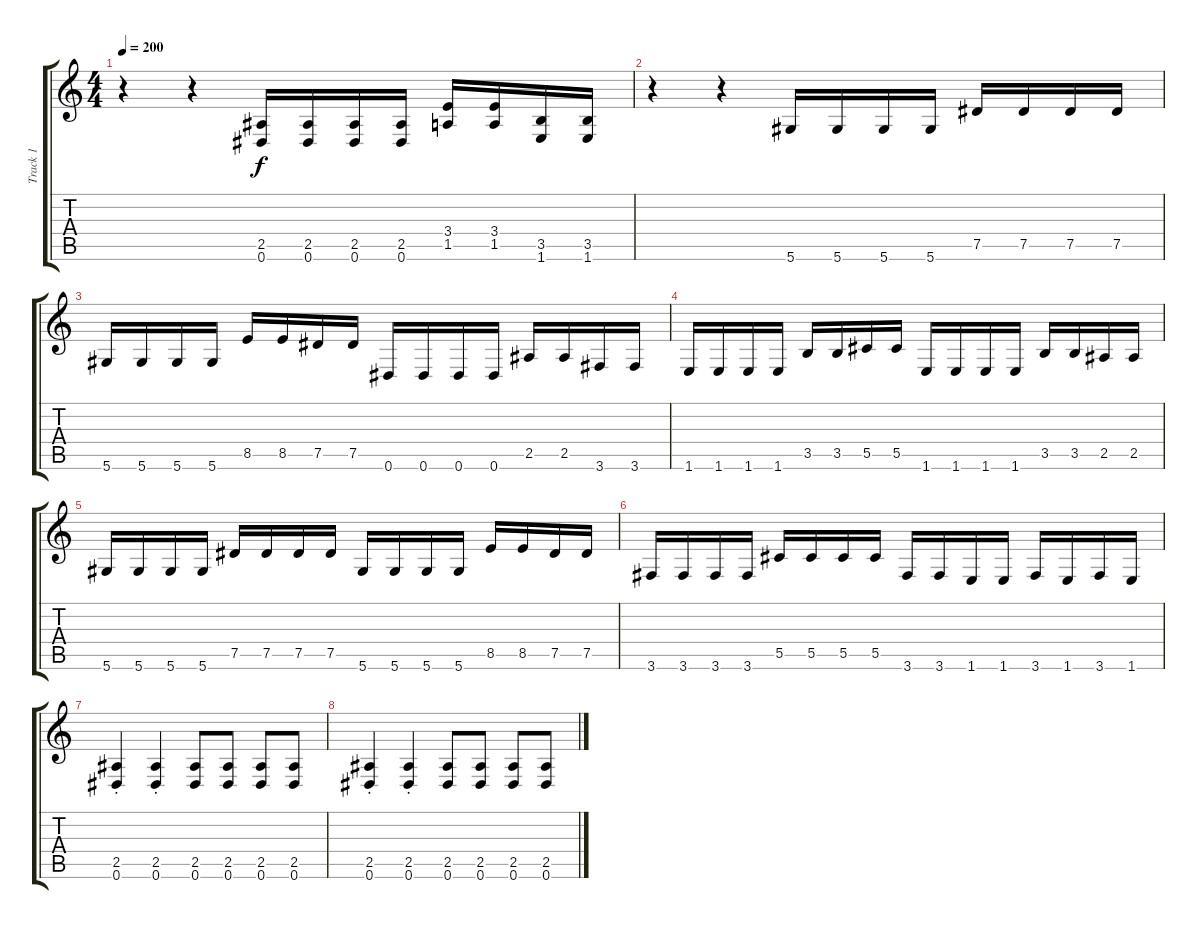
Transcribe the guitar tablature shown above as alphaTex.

\track ("Track 1" "Track 1") {instrument distortionguitar}
\staff {score tabs}
\tuning (Eb4 Bb3 Gb3 Db3 Ab2 Eb2) {hide}
\ts (4 4)
\tempo 200
\clef g2
\ks c
r.4{dy f} r.4 (2.5 0.6).16 (2.5 0.6).16 (2.5 0.6).16 (2.5 0.6).16 (3.4 1.5).16 (3.4 1.5).16 (3.5 1.6).16 (3.5 1.6).16 |
r.4 r.4 5.6.16 5.6.16 5.6.16 5.6.16 7.5.16 7.5.16 7.5.16 7.5.16 |
5.6.16 5.6.16 5.6.16 5.6.16 8.5.16 8.5.16 7.5.16 7.5.16 0.6.16 0.6.16 0.6.16 0.6.16 2.5.16 2.5.16 3.6.16 3.6.16 |
1.6.16 1.6.16 1.6.16 1.6.16 3.5.16 3.5.16 5.5.16 5.5.16 1.6.16 1.6.16 1.6.16 1.6.16 3.5.16 3.5.16 2.5.16 2.5.16 |
5.6.16 5.6.16 5.6.16 5.6.16 7.5.16 7.5.16 7.5.16 7.5.16 5.6.16 5.6.16 5.6.16 5.6.16 8.5.16 8.5.16 7.5.16 7.5.16 |
3.6.16 3.6.16 3.6.16 3.6.16 5.5.16 5.5.16 5.5.16 5.5.16 3.6.16 3.6.16 1.6.16 1.6.16 3.6.16 1.6.16 3.6.16 1.6.16 |
(2.5{st} 0.6{st}).4 (2.5{st} 0.6{st}).4 (2.5 0.6).8 (2.5 0.6).8 (2.5 0.6).8 (2.5 0.6).8 |
(2.5{st} 0.6{st}).4 (2.5{st} 0.6{st}).4 (2.5 0.6).8 (2.5 0.6).8 (2.5 0.6).8 (2.5 0.6).8
